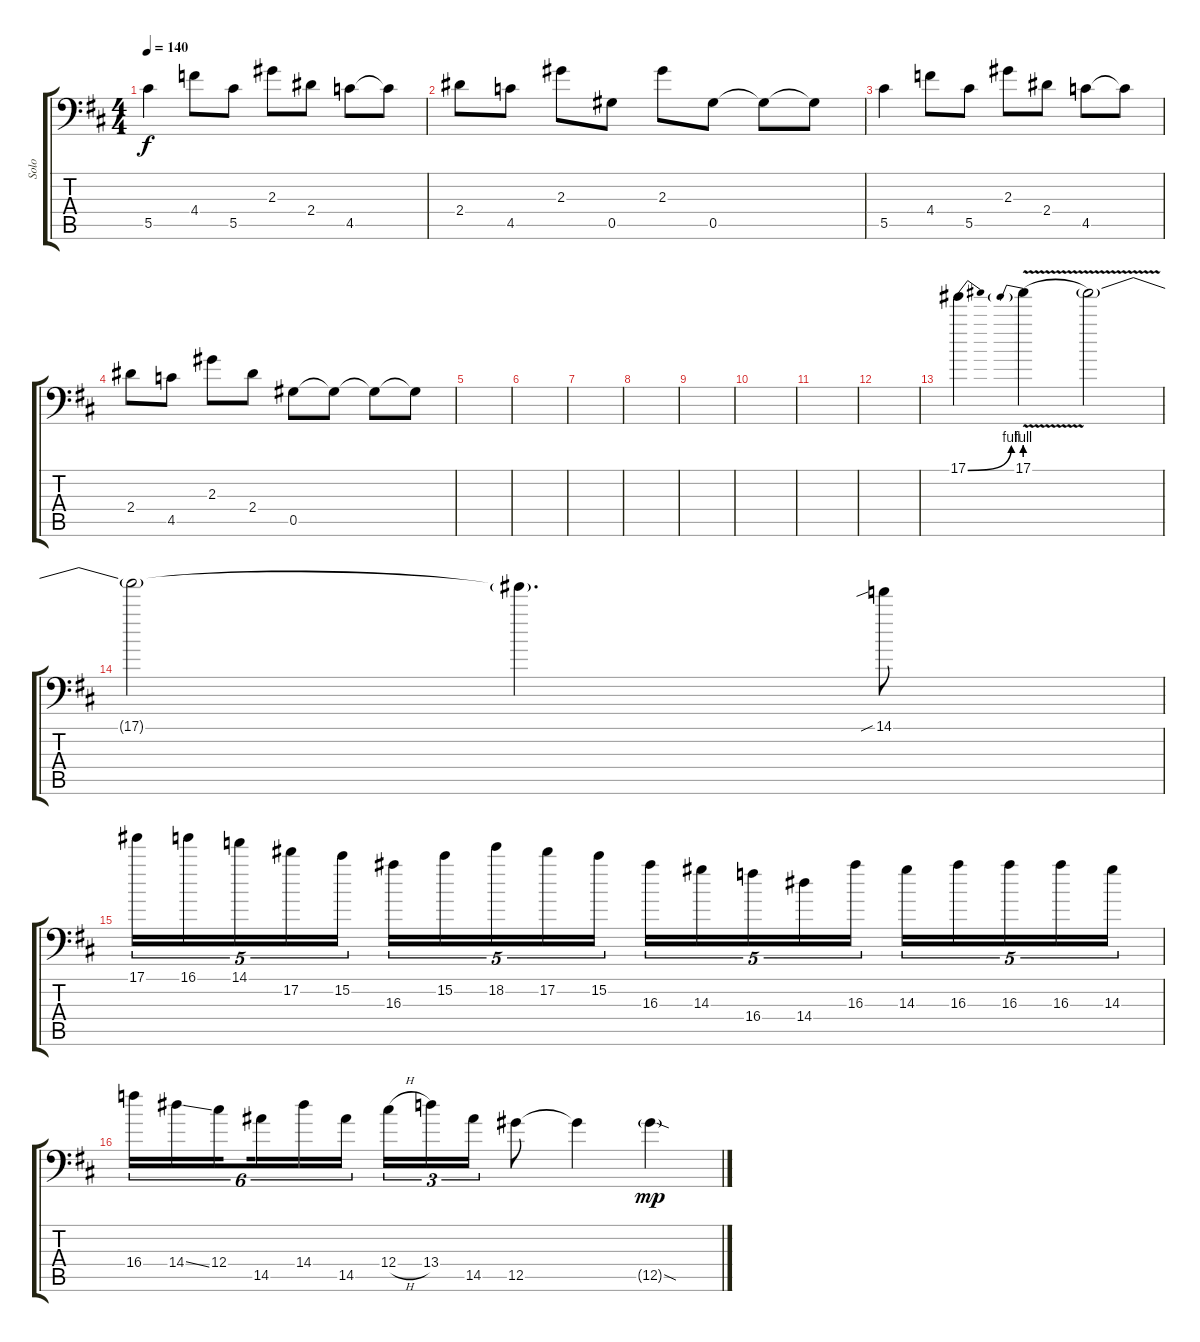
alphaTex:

\track ("Solo" "Solo") {instrument distortionguitar}
\staff {score tabs}
\tuning (Eb4 Bb3 Gb3 Db3 Ab2 Bb1) {hide}
\ts (4 4)
\tempo 140
\clef f4
\ks d
5.5.4{dy f} 4.4.8 5.5.8 2.3.8 2.4.8 4.5.8 4.5{t}.8 |
2.4.8 4.5.8 2.3.8 0.5.8 2.3.8 0.5.8 0.5{t}.8 0.5{t}.8 |
5.5.4 4.4.8 5.5.8 2.3.8 2.4.8 4.5.8 4.5{t}.8 |
2.4.8 4.5.8 2.3.8 2.4.8 0.5.8 0.5{t}.8 0.5{t}.8 0.5{t}.8 |
|
|
|
|
|
|
|
|
17.1{be (bend 0 0 60 4)}.4{volume 16 instrument distortionguitar} 17.1{be (prebend 0 4 60 4) v}.4 17.1{t}.2 |
17.1{t}.2 17.1{t}.4{d} 14.1{sib}.8 |
17.1.16{tu (5 4)} 16.1.16{tu (5 4)} 14.1.16{tu (5 4)} 17.2.16{tu (5 4)} 15.2.16{tu (5 4)} 16.3.16{tu (5 4)} 15.2.16{tu (5 4)} 18.2.16{tu (5 4)} 17.2.16{tu (5 4)} 15.2.16{tu (5 4)} 16.3.16{tu (5 4)} 14.3.16{tu (5 4)} 16.4.16{tu (5 4)} 14.4.16{tu (5 4)} 16.3.16{tu (5 4)} 14.3.16{tu (5 4)} 16.3.16{tu (5 4)} 16.3.16{tu (5 4)} 16.3.16{tu (5 4)} 14.3.16{tu (5 4)} |
16.4.16{tu (6 4)} 14.4{ss}.16{tu (6 4)} 12.4.16{tu (6 4) beam splitsecondary} 14.5.16{tu (6 4)} 14.4.16{tu (6 4)} 14.5.16{tu (6 4)} 12.4{h}.16{tu (3 2)} 13.4.16{tu (3 2)} 14.5.16{tu (3 2)} 12.5.8 12.5{t}.4 12.5{sod g}.4{dy mp}
